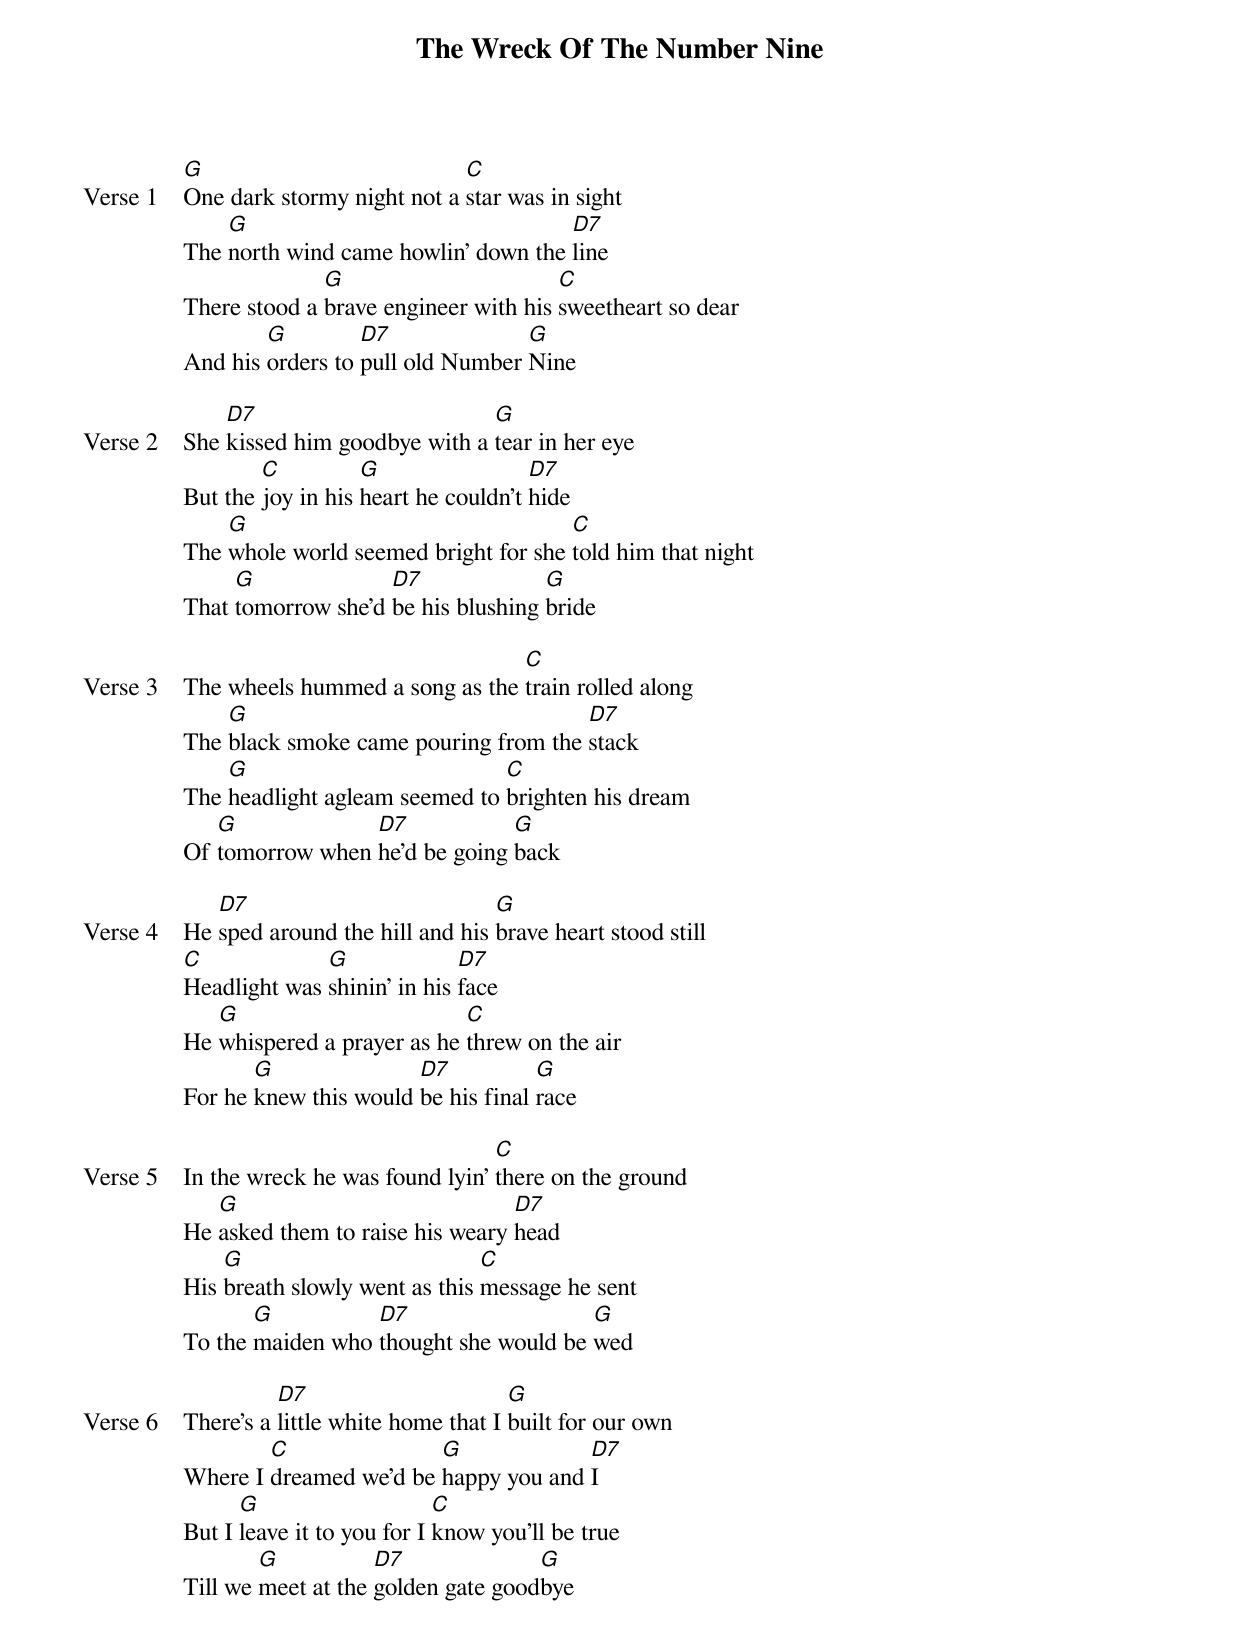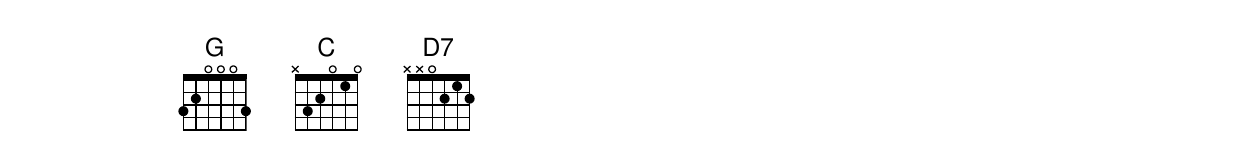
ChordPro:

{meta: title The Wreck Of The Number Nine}
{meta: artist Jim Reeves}
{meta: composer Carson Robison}
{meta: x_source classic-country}
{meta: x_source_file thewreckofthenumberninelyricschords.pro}
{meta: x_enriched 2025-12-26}

{start_of_verse: Verse 1}
[G]One dark stormy night not a [C]star was in sight
The [G]north wind came howlin' down the [D7]line
There stood a [G]brave engineer with his [C]sweetheart so dear
And his [G]orders to [D7]pull old Number [G]Nine
{end_of_verse}

{start_of_verse: Verse 2}
She [D7]kissed him goodbye with a [G]tear in her eye
But the [C]joy in his [G]heart he couldn't [D7]hide
The [G]whole world seemed bright for she [C]told him that night
That [G]tomorrow she'd [D7]be his blushing [G]bride
{end_of_verse}

{start_of_verse: Verse 3}
The wheels hummed a song as the [C]train rolled along
The [G]black smoke came pouring from the [D7]stack
The [G]headlight agleam seemed to [C]brighten his dream
Of [G]tomorrow when [D7]he'd be going [G]back
{end_of_verse}

{start_of_verse: Verse 4}
He [D7]sped around the hill and his [G]brave heart stood still
[C]Headlight was [G]shinin' in his [D7]face
He [G]whispered a prayer as he [C]threw on the air
For he [G]knew this would [D7]be his final [G]race
{end_of_verse}

{start_of_verse: Verse 5}
In the wreck he was found lyin' [C]there on the ground
He [G]asked them to raise his weary [D7]head
His [G]breath slowly went as this [C]message he sent
To the [G]maiden who [D7]thought she would be [G]wed
{end_of_verse}

{start_of_verse: Verse 6}
There's a [D7]little white home that I [G]built for our own
Where I [C]dreamed we'd be [G]happy you and [D7]I
But I [G]leave it to you for I [C]know you'll be true
Till we [G]meet at the [D7]golden gate good[G]bye
{end_of_verse}
